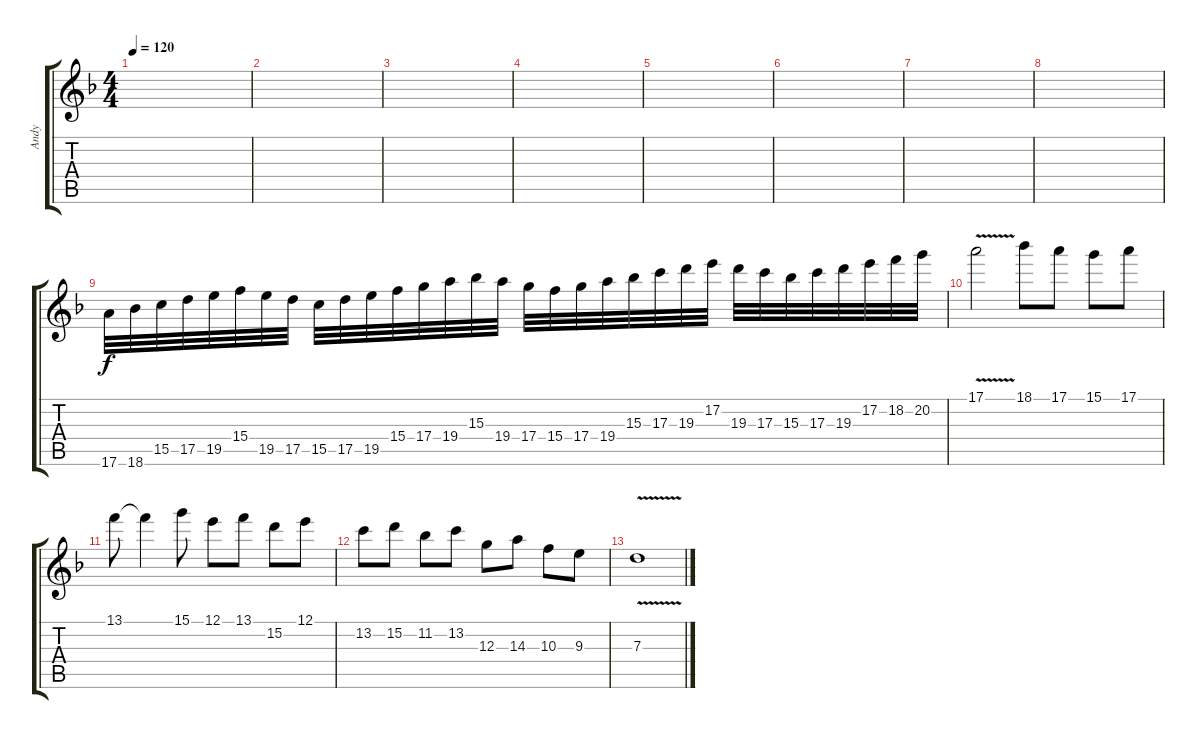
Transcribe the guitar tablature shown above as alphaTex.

\track ("Andy" "Andy") {instrument overdrivenguitar}
\staff {score tabs}
\tuning (E4 B3 G3 D3 A2 E2) {hide}
\ts (4 4)
\tempo 120
\clef g2
\ks dminor
|
|
|
|
|
|
|
|
17.6.32 18.6.32 15.5.32 17.5.32 19.5.32 15.4.32 19.5.32 17.5.32 15.5.32 17.5.32 19.5.32 15.4.32 17.4.32 19.4.32 15.3.32 19.4.32 17.4.32 15.4.32 17.4.32 19.4.32 15.3.32 17.3.32 19.3.32 17.2.32 19.3.32 17.3.32 15.3.32 17.3.32 19.3.32 17.2.32 18.2.32 20.2.32 |
17.1{v}.2 18.1.8 17.1.8 15.1.8 17.1.8 |
13.1.8 13.1{t}.4 15.1.8 12.1.8 13.1.8 15.2.8 12.1.8 |
13.2.8 15.2.8 11.2.8 13.2.8 12.3.8 14.3.8 10.3.8 9.3.8 |
7.3{v}.1
